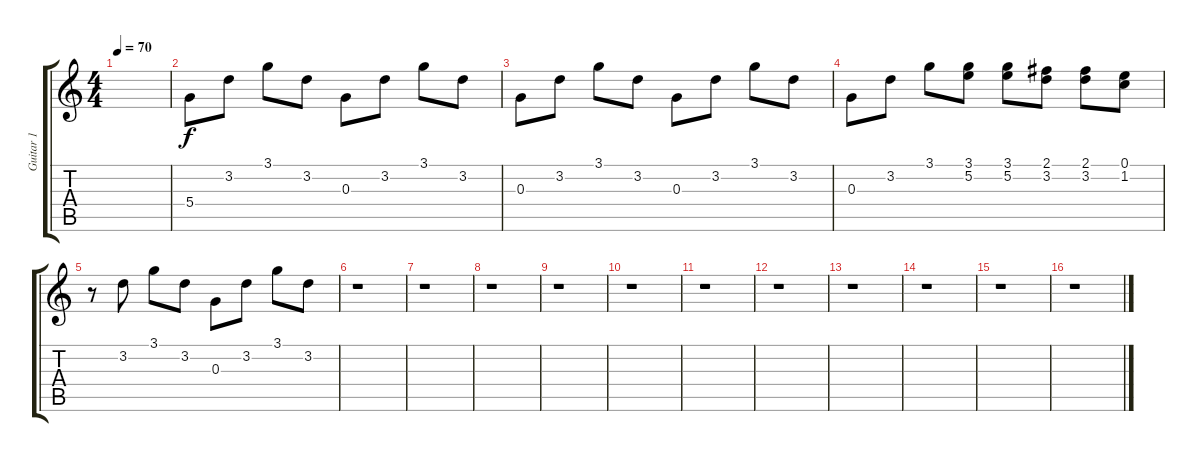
\track ("Guitar 1" "Guitar 1") {instrument acousticguitarsteel}
\staff {score tabs}
\tuning (E4 B3 G3 D3 A2 E2) {hide}
\ts (4 4)
\tempo 70
\clef g2
\ks c
|
5.4.8 3.2.8 3.1.8 3.2.8 0.3.8 3.2.8 3.1.8 3.2.8 |
0.3.8 3.2.8 3.1.8 3.2.8 0.3.8 3.2.8 3.1.8 3.2.8 |
0.3.8 3.2.8 3.1.8 (3.1 5.2).8 (3.1 5.2).8 (2.1 3.2).8 (2.1 3.2).8 (0.1 1.2).8 |
r.8 3.2.8 3.1.8 3.2.8 0.3.8 3.2.8 3.1.8 3.2.8 |
r.1 |
r.1 |
r.1 |
r.1 |
r.1 |
r.1 |
r.1 |
r.1 |
r.1 |
r.1 |
r.1
